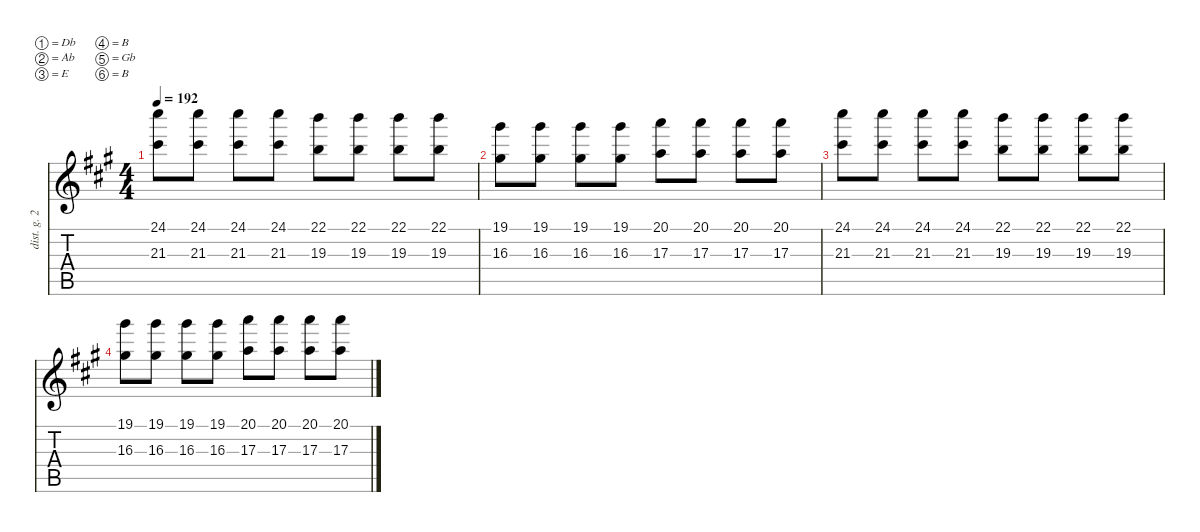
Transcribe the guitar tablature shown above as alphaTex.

\defaultSystemsLayout 4
\hideDynamics
\bracketExtendMode nobrackets
\otherSystemsTrackNameOrientation horizontal
\track ("Distortion Guitar 2" "dist. g. 2") {instrument distortionguitar}
\staff {score tabs}
\tuning (Db4 Ab3 E3 B2 Gb2 B1)
\ts (4 4)
\tempo 192
\clef g2
\ks a
(24.1{acc #} 21.3{acc #}).8{dy ff beam Down} (24.1{acc #} 21.3{acc #}).8{beam Down} (24.1{acc #} 21.3{acc #}).8{beam Down} (24.1{acc #} 21.3{acc #}).8{beam Down} (22.1{acc forcenatural} 19.3{acc forcenatural}).8{beam Down} (22.1{acc forcenatural} 19.3{acc forcenatural}).8{beam Down} (22.1{acc forcenatural} 19.3{acc forcenatural}).8{beam Down} (22.1{acc forcenatural} 19.3{acc forcenatural}).8{beam Down} |
(19.1{acc #} 16.3{acc #}).8{beam Down} (19.1{acc #} 16.3{acc #}).8{beam Down} (19.1{acc #} 16.3{acc #}).8{beam Down} (19.1{acc #} 16.3{acc #}).8{beam Down} (20.1{acc forcenatural} 17.3{acc forcenatural}).8{beam Down} (20.1{acc forcenatural} 17.3{acc forcenatural}).8{beam Down} (20.1{acc forcenatural} 17.3{acc forcenatural}).8{beam Down} (20.1{acc forcenatural} 17.3{acc forcenatural}).8{beam Down} |
(24.1{acc #} 21.3{acc #}).8{beam Down} (24.1{acc #} 21.3{acc #}).8{beam Down} (24.1{acc #} 21.3{acc #}).8{beam Down} (24.1{acc #} 21.3{acc #}).8{beam Down} (22.1{acc forcenatural} 19.3{acc forcenatural}).8{beam Down} (22.1{acc forcenatural} 19.3{acc forcenatural}).8{beam Down} (22.1{acc forcenatural} 19.3{acc forcenatural}).8{beam Down} (22.1{acc forcenatural} 19.3{acc forcenatural}).8{beam Down} |
(19.1{acc #} 16.3{acc #}).8{beam Down} (19.1{acc #} 16.3{acc #}).8{beam Down} (19.1{acc #} 16.3{acc #}).8{beam Down} (19.1{acc #} 16.3{acc #}).8{beam Down} (20.1{acc forcenatural} 17.3{acc forcenatural}).8{beam Down} (20.1{acc forcenatural} 17.3{acc forcenatural}).8{beam Down} (20.1{acc forcenatural} 17.3{acc forcenatural}).8{beam Down} (20.1{acc forcenatural} 17.3{acc forcenatural}).8{beam Down}
